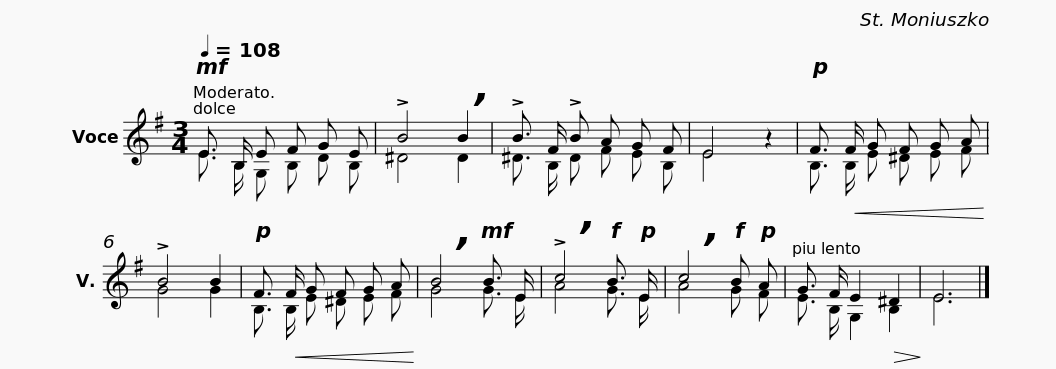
X:1
%%score ( 1 2 )
L:1/8
Q:1/4=108
M:3/4
I:linebreak $
K:G
V:1 treble
V:2 treble
V:1
!mf! E3/2 B,/ E F G E | !>!B4 !breath!B2 | !>!B3/2 F/ !>!B A G F | E4 z2 |$!p! F3/2!<(! F/ G F G A!<)! | %5
 !>!B4 B2 |!p! F3/2!<(! F/ G F G A!<)! | !breath!B4!mf! B3/2 E/ |$ !>!!breath!c4!f! B3/2!p! E/ | !breath!c4!f! B!p! A | %10
 G3/2 F/ E2!>(! ^D2!>)! | E6 |] %12
V:2
 E3/2 B,/ G, B, D B, | ^D4 D2 | ^D3/2 B,/ D F E B, | E4 z2 |$ B,3/2 B,/ E ^D E F | %5
 G4 G2 | B,3/2 B,/ E ^D E F | G4 G3/2 E/ |$ A4 G3/2 E/ | A4 G F | %10
 E3/2 B,/ G,2 B,2 | E6 |] %12
